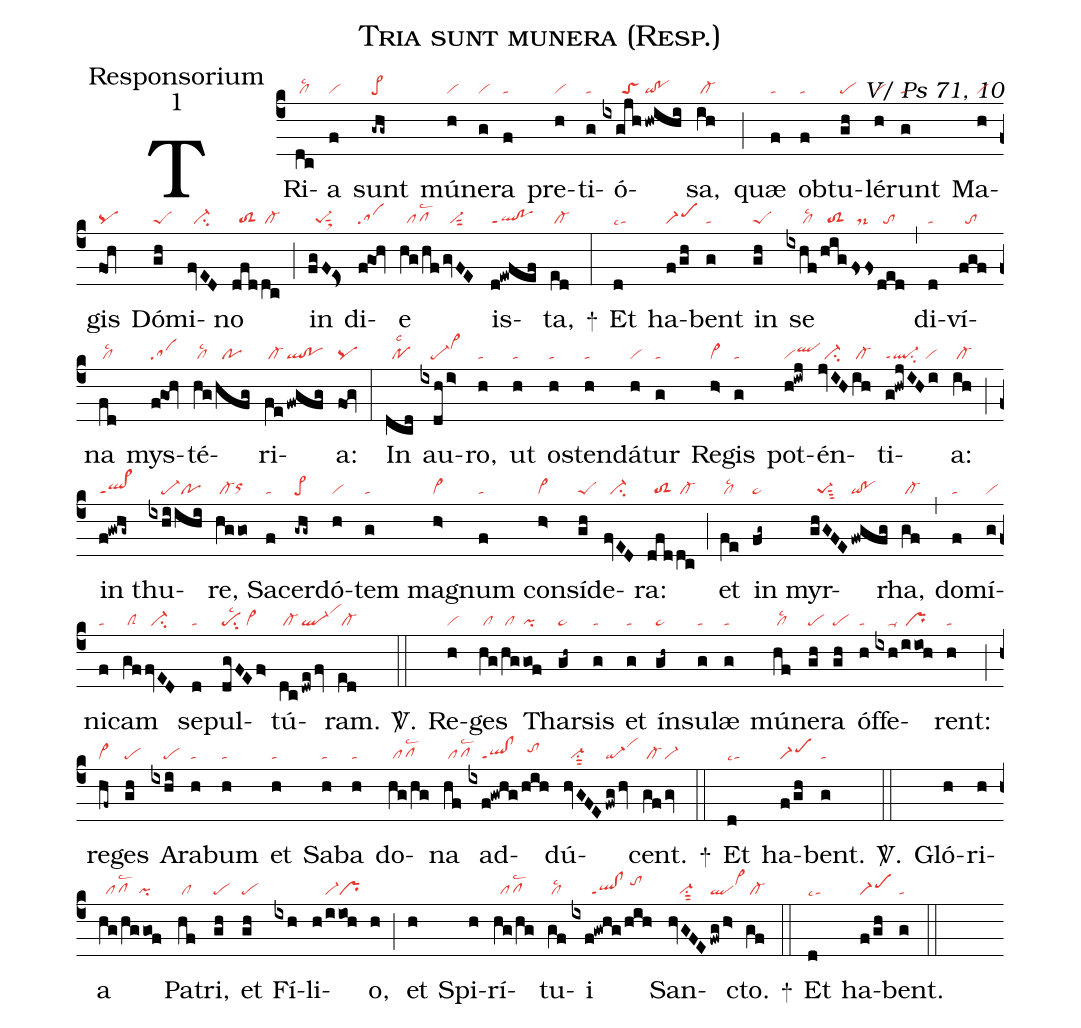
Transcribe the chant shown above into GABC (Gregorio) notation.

name:Tria sunt munera (Resp.);
office-part:Responsorium;
mode:1;
commentary:V/ Ps 71, 10;
nabc-lines:1;
%%
(c4)
TRi(dc|/cllsc2)a(f|vi) sunt(-ghg~|pe>) mú(h|vi)ne(g|vi)ra(f|ta) pre(h|vi)ti(g|ta)ó(ixgjh|//////toS|/hwihi|qi!po)sa,(ih|/cl-) (;)
quæ(f|ta) ob(f|ta)tu(gh|pe)lé(h|vi)runt(g|ta) Ma(h|vi)gis(foh|pq) Dó(gh|peS)mi(fvED|//ci-)no(dfd|//toS2|dc|/cl-) (;)
in(fgF!Es>|//pe-1sut1sux1) di(f!goh|sa)e(hg/hf|//pflsc2|/gvFE|//vi-sut2) is(d!ewfef|ql!poppt1)ta,(ed|/cl-) +(:)
Et(d|talsc4) ha(f/gh|scM1)bent(g|ta) in(gh|peS) se(ixhf|/////cllsc2|/hig|//toS2|fss|//ds-|/ded|//to) (,)
di(d|ta)ví(fgf|//to)na(fd|/cllsc2) mys(f!goh|sa)té(hg|/cllsc2|/hfg|//po)ri(fe|/cl-|!fwgfg|ql!po)a:(fog|pq) (:)
In(dcd|//polsc2) au(ixdh/i>|///pe-vi>hj)ro,(h|ta) ut(h|ta) os(h|ta)ten(h|ta)dá(h|vi)tur(g|ta) Re(h>|vi>)gis(g|ta) pot(h!iwj|viqlhi)én(jvIH|//ci-|ih|/cl-)ti(g!hwjIHi|ql-ppt1su2/vi)a:(ih|/cl-) (;)
in(f!gwhg~|ql>ppt1) thu(ixhi|////pe-|ihi|//po)re,(hggo|/cl-orhh) Sa(f|ta)cer(-ghg~|pe>)dó(h|vi)tem(g|ta) ma(h>|vi>)gnum(f|ta) con(h>|vi>)sí(gh|peS)de(fvED|//ci-)ra:(dfd|//toS2|dc|/cl-) (;)
et(fe|/cllsc2) in(fg~|pe~) myr(ghGFE|//pe-1sut3|/fwgfg|qi!po)rha,(gf|/cl-) (,)
do(f|ta)mí(g|vi)ni(f|ta)cam(gf|/clS|fvED|//ci-) se(d|ta)pul(dgFEf>|pesu2lsc2/vi>)tú(dc|/cl-|/dwe/fv|ql-vihk)ram.(ed|/cl-) <sp>V/</sp>.(::)
Re(h|vi)ges(hg|/cl|/hg|/cl|gof|pi) Thar(gh~|pe~)sis(g|ta) et(g|ta) ín(gh~|pe~)su(g|ta)læ(g|ta) mú(hf|/cllsc2)ne(gh|pe)ra(gh|pe) óf(h|ta)fe(ixh|////ta-|/iioh|/pr)rent:(h|ta) (;)
re(hf~|cl~)ges(gh|pe) A(ixhi|////pe)ra(h|ta)bum(h|ta) et(h|ta) Sa(h|ta)ba(h|ta) do(hg/hg|/pflsc2)na(hf|/pflsc2) ad(ixf!gwhg|////ql!clppt1|/hih|//tohi)dú(hvGFE|//vi-su1sut2|/fwg/hv|qi-vihk)cent.(gf|/cl-|/gv|vi-) +(::)
Et(d|talsc4) ha(f/gh|scM1)bent.(g|ta) <sp>V/</sp>.(::)
Gló(h)ri(h)a(hg/hggof|//pflsc2/pi) Pa(hf|/cl)tri,(gh|pe) et(gh|pe) Fí(ixh)li(h/iioh|////vi-pr)o,(h) (;)
et(h) Spi(h)rí(hg/hg|//pflsc2)tu(gf|/cllsc2)i(ixf!gwhg/hih|//////ql!clppt1/tohj) San(hvGFE|///vi-su1sut2|fwg/h>|qlvi>hj)cto.(gf|/cl-) +(::)
Et(d|talsc4) ha(f/gh|scM1)bent.(g|ta) (::)
